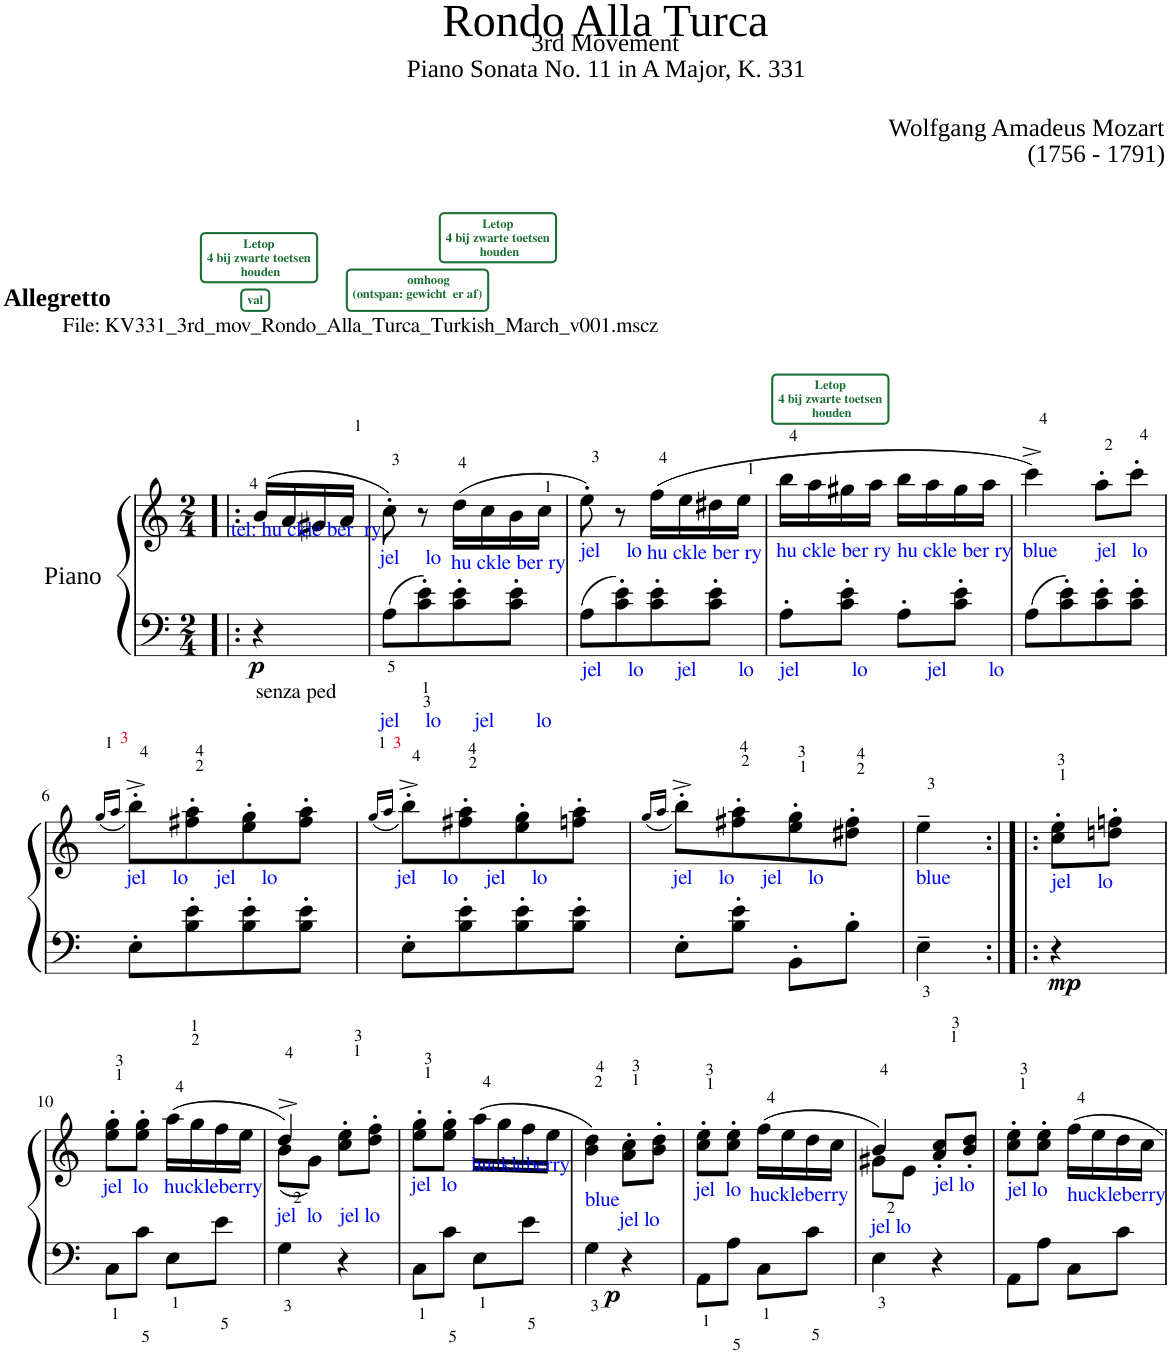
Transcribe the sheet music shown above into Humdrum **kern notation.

**kern	**kern	**dynam
*part1	*part1	*part1
*staff2	*staff1	*staff1/2
*I"Piano	*	*
*I'Pno	*	*
*clefF4	*clefG2	*
*k[]	*k[]	*
*M2/4	*M2/4	*
=1!|:	=1!|:	=1!|:
!	!LO:TX:a:B:t=Allegretto	!
!	!LO:TX:a:t=File&colon; KV331_3rd_mov_Rondo_Alla_Turca_Turkish_March_v001.mscz	!
!	!LO:TX:a:color=#000AF3:t=tel&colon; hu ckle ber  ry	!
!	!LO:TX:a:B:color=#1A6E34:t=val	!
!	!LO:TX:a:B:color=#1A6E34:t=Letop	!
!	!LO:TX:a:t=4 bij zwarte toetsen	!
!	!LO:TX:a:t=houden	!
!LO:TX:b:t=senza ped	!	!
!	!	!LO:DY:b=2
4r	(16b/LL	p
.	16a/	.
.	16g#X/	.
.	16a/JJ	.
=2	=2	=2
!	!LO:TX:b:color=#000AF3:t=jel     lo	!
!	!LO:TX:a:B:color=#1A6E34:t=omhoog	!
!	!LO:TX:a:t=(ontspan&colon; gewicht  er af)	!
!LO:TX:b:color=#000AF1:t=jel     lo      jel        lo	!	!
8A<\L	8cc'\)	.
8c\<'< 8e\<'<	8r	.
!	!LO:TX:b:color=#000AF2:t=hu ckle ber ry	!
!	!LO:TX:a:B:color=#1A6E34:t=Letop	!
!	!LO:TX:a:t=4 bij zwarte toetsen	!
!	!LO:TX:a:t=houden	!
8c\' 8e\'	(16dd\LL	.
.	16cc\	.
8c\' 8e\'J	16b\	.
.	16cc\JJ	.
=3	=3	=3
!	!LO:TX:b:color=#000AF0:t=jel     lo	!
!LO:TX:b:color=#000AEF:t=jel     lo      jel        lo	!	!
8A\L	8ee'\)	.
8c\' 8e\'	8r	.
!	!LO:TX:b:color=#000AEF:t=hu ckle ber ry	!
8c\' 8e\'	(16ff\LL	.
.	16ee\	.
8c\' 8e\'J	16dd#X\	.
.	16ee\JJ	.
=4	=4	=4
!	!LO:TX:b:color=#000AEF:t=hu ckle ber ry	!
!	!LO:TX:a:B:color=#1A6E34:t=Letop	!
!	!LO:TX:a:t=4 bij zwarte toetsen	!
!	!LO:TX:a:t=houden	!
!LO:TX:b:color=#000AF1:t=jel          lo           jel        lo	!	!
8A'\L	16bb\LL	.
.	16aa\	.
8c\' 8e\'J	16gg#X\	.
.	16aa\JJ	.
!	!LO:TX:b:color=#000AEF:t=hu ckle ber ry	!
8A'\L	16bb\LL	.
.	16aa\	.
8c\' 8e\'J	16gg#\	.
.	16aa\JJ	.
=5	=5	=5
!	!LO:TX:b:color=#000AEF:t=blue	!
8A\L	4ccc^\)	.
8c\' 8e\'	.	.
!	!LO:TX:b:color=#000AEF:t=jel   lo	!
8c\' 8e\'	8aa'\L	.
8c\' 8e\'J	8ccc'\J	.
!!LO:LB:g=z
=6	=6	=6
.	(16qgg/LL	.
.	16qaa/JJ	.
!	!LO:TX:b:color=#000AEF:t=jel     lo     jel     lo	!
8E'\L	8bb'^\L)	.
8B\<'< 8e\<'<	8ff#X\' 8aa\'	.
8B\' 8e\'	8ee\' 8gg\'	.
8B\' 8e\'J	8ff#\' 8aa\'J	.
=7	=7	=7
.	(16qgg/LL	.
.	16qaa/JJ	.
!	!LO:TX:b:color=#000AEF:t=jel     lo     jel     lo	!
8E'\L	8bb'^\L)	.
8B\' 8e\'	8ff#X\' 8aa\'	.
8B\' 8e\'	8ee\' 8gg\'	.
8B\' 8e\'J	8ffn\' 8aa\'J	.
=8	=8	=8
.	(16qgg/LL	.
.	16qaa/JJ	.
!	!LO:TX:b:color=#000AEE:t=jel     lo     jel     lo	!
8E'\L	8bb'^\L)	.
8B\' 8e\'J	8ff#X\' 8aa\'	.
8BB'\L	8ee\' 8gg\'	.
8B'\J	8dd#X\' 8ff#\'J	.
=9	=9	=9
!	!LO:TX:b:color=#000AEF:t=blue	!
4E<~\	4ee~\	.
=9:|!|:	=9:|!|:	=9:|!|:
!	!LO:TX:b:color=#000AEE:t=jel     lo	!
!	!	!LO:DY:b=2
4r	8cc\' 8ee\'L	mp
.	8ddn\' 8ffn\'J	.
!!LO:LB:g=z
=10	=10	=10
!	!LO:TX:b:color=#000AEE:t=jel  lo   huckleberry	!
8C<\L	8ee\' 8gg\'L	.
8c<\J	8ee\' 8gg\'J	.
8E<\L	(16aa\LL	.
.	16gg\	.
8e<\J	16ff\	.
.	16ee\JJ	.
=11	=11	=11
*	*^	*
!	!LO:TX:b:color=#000AEE:t=jel  lo   jel lo	!	!
4G<\	4dd^/)	(8b\L	.
.	.	8g\J)	.
4r	8cc\' 8ee\'L	4ryy	.
.	8dd\' 8ff\'J	.	.
*	*v	*v	*
=12	=12	=12
!	!LO:TX:b:color=#000AEE:t=jel  lo	!
8C<\L	8ee\' 8gg\'L	.
8c<\J	8ee\' 8gg\'J	.
!	!LO:TX:a:color=#000AEE:t=huckleberry	!
8E<\L	(16aa\LL	.
.	16gg\	.
8e<\J	16ff\	.
.	16ee\JJ	.
=13	=13	=13
!	!LO:TX:b:color=#000AEE:t=blue	!
!	!	!LO:DY:b=2
4G<\	4b\ 4dd\)	p
!	!LO:TX:b:color=#000AEE:t=jel lo	!
4r	8a\' 8cc\'L	.
.	8b\' 8dd\'J	.
=14	=14	=14
!	!LO:TX:b:color=#000AEE:t=jel  lo	!
8AA<\L	8cc\' 8ee\'L	.
8A<\J	8cc\' 8ee\'J	.
!	!LO:TX:b:color=#000AEE:t=huckleberry	!
8C<\L	(16ff\LL	.
.	16ee\	.
8c<\J	16dd\	.
.	16cc\JJ	.
=15	=15	=15
*	*^	*
!	!LO:TX:b:color=#000AEE:t=jel lo	!	!
4E<\	4b/)	8g#X\L	.
.	.	8e\J	.
!	!LO:TX:b:color=#000AEE:t=jel lo	!	!
4r	8a/' 8cc/'L	4ryy	.
.	8b/' 8dd/'J	.	.
*	*v	*v	*
=16	=16	=16
!	!LO:TX:b:color=#000AEE:t=jel lo	!
8AA\L	8cc\' 8ee\'L	.
8A\J	8cc\' 8ee\'J	.
!	!LO:TX:b:color=#000AEE:t=huckleberry	!
8C\L	16ff\LL	.
.	16ee\	.
8c\J	16dd\	.
.	16cc\JJ	.
=	=	=
*-	*-	*-
